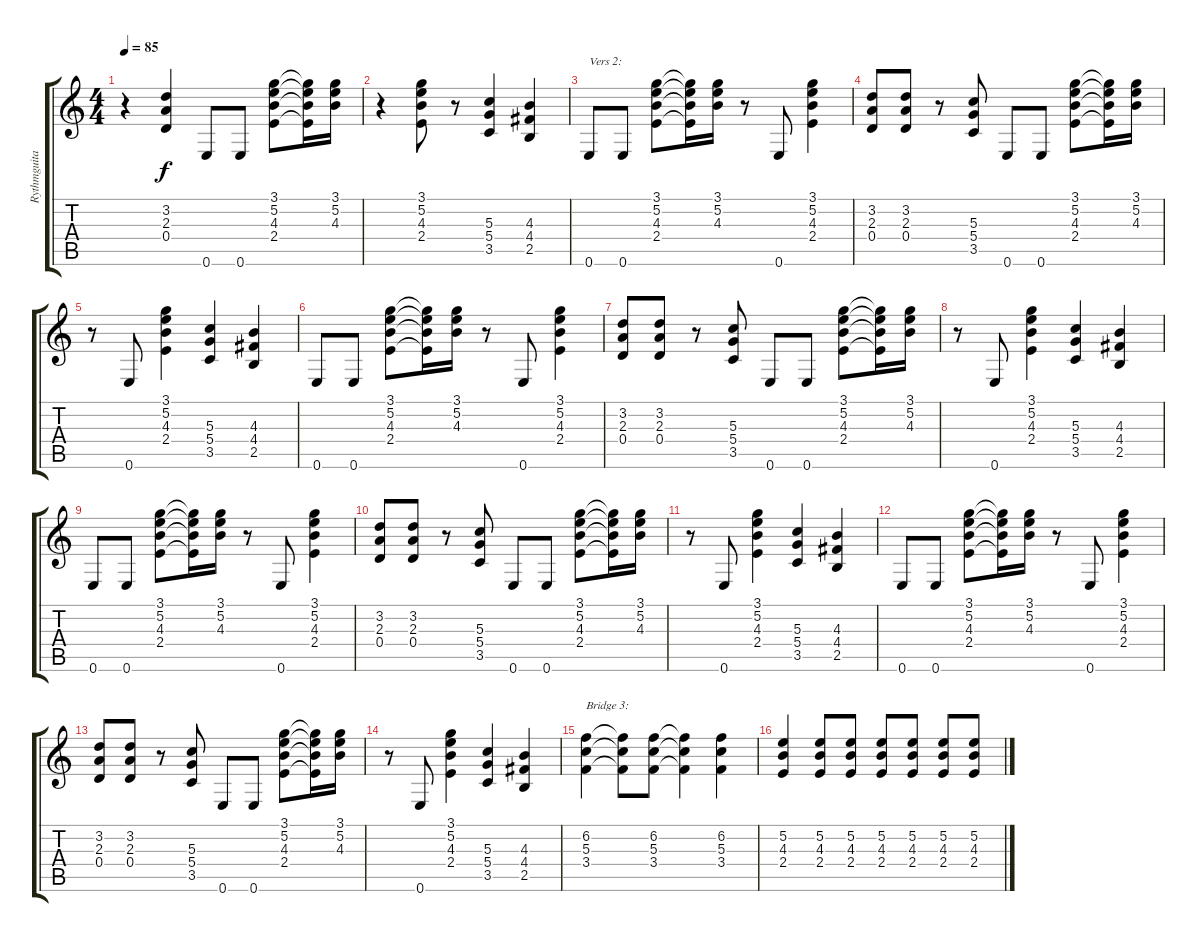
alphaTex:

\track ("Rythmguitar (Tim):" "Rythmguita") {instrument overdrivenguitar}
\staff {score tabs}
\tuning (E4 B3 G3 D3 A2 E2) {hide}
\ts (4 4)
\tempo 85
\clef g2
\ks c
r.4{dy f} (3.2 2.3 0.4).4 0.6.8 0.6.8 (3.1 5.2 4.3 2.4).8 (3.1{t} 5.2{t} 4.3{t} 2.4{t}).16 (3.1 5.2 4.3).16 |
r.4 (3.1 5.2 4.3 2.4).8 r.8 (5.3 5.4 3.5).4 (4.3 4.4 2.5).4 |
0.6.8{txt "Vers 2:"} 0.6.8 (3.1 5.2 4.3 2.4).8 (3.1{t} 5.2{t} 4.3{t} 2.4{t}).16 (3.1 5.2 4.3).16 r.8 0.6.8 (3.1 5.2 4.3 2.4).4 |
(3.2 2.3 0.4).8 (3.2 2.3 0.4).8 r.8 (5.3 5.4 3.5).8 0.6.8 0.6.8 (3.1 5.2 4.3 2.4).8 (3.1{t} 5.2{t} 4.3{t} 2.4{t}).16 (3.1 5.2 4.3).16 |
r.8 0.6.8 (3.1 5.2 4.3 2.4).4 (5.3 5.4 3.5).4 (4.3 4.4 2.5).4 |
0.6.8 0.6.8 (3.1 5.2 4.3 2.4).8 (3.1{t} 5.2{t} 4.3{t} 2.4{t}).16 (3.1 5.2 4.3).16 r.8 0.6.8 (3.1 5.2 4.3 2.4).4 |
(3.2 2.3 0.4).8 (3.2 2.3 0.4).8 r.8 (5.3 5.4 3.5).8 0.6.8 0.6.8 (3.1 5.2 4.3 2.4).8 (3.1{t} 5.2{t} 4.3{t} 2.4{t}).16 (3.1 5.2 4.3).16 |
r.8 0.6.8 (3.1 5.2 4.3 2.4).4 (5.3 5.4 3.5).4 (4.3 4.4 2.5).4 |
0.6.8 0.6.8 (3.1 5.2 4.3 2.4).8 (3.1{t} 5.2{t} 4.3{t} 2.4{t}).16 (3.1 5.2 4.3).16 r.8 0.6.8 (3.1 5.2 4.3 2.4).4 |
(3.2 2.3 0.4).8 (3.2 2.3 0.4).8 r.8 (5.3 5.4 3.5).8 0.6.8 0.6.8 (3.1 5.2 4.3 2.4).8 (3.1{t} 5.2{t} 4.3{t} 2.4{t}).16 (3.1 5.2 4.3).16 |
r.8 0.6.8 (3.1 5.2 4.3 2.4).4 (5.3 5.4 3.5).4 (4.3 4.4 2.5).4 |
0.6.8 0.6.8 (3.1 5.2 4.3 2.4).8 (3.1{t} 5.2{t} 4.3{t} 2.4{t}).16 (3.1 5.2 4.3).16 r.8 0.6.8 (3.1 5.2 4.3 2.4).4 |
(3.2 2.3 0.4).8 (3.2 2.3 0.4).8 r.8 (5.3 5.4 3.5).8 0.6.8 0.6.8 (3.1 5.2 4.3 2.4).8 (3.1{t} 5.2{t} 4.3{t} 2.4{t}).16 (3.1 5.2 4.3).16 |
r.8 0.6.8 (3.1 5.2 4.3 2.4).4 (5.3 5.4 3.5).4 (4.3 4.4 2.5).4 |
(6.2 5.3 3.4).4{txt "Bridge 3:"} (6.2{t} 5.3{t} 3.4{t}).8 (6.2 5.3 3.4).8 (6.2{t} 5.3{t} 3.4{t}).4 (6.2 5.3 3.4).4 |
(5.2 4.3 2.4).4 (5.2 4.3 2.4).8 (5.2 4.3 2.4).8 (5.2 4.3 2.4).8 (5.2 4.3 2.4).8 (5.2 4.3 2.4).8 (5.2 4.3 2.4).8
